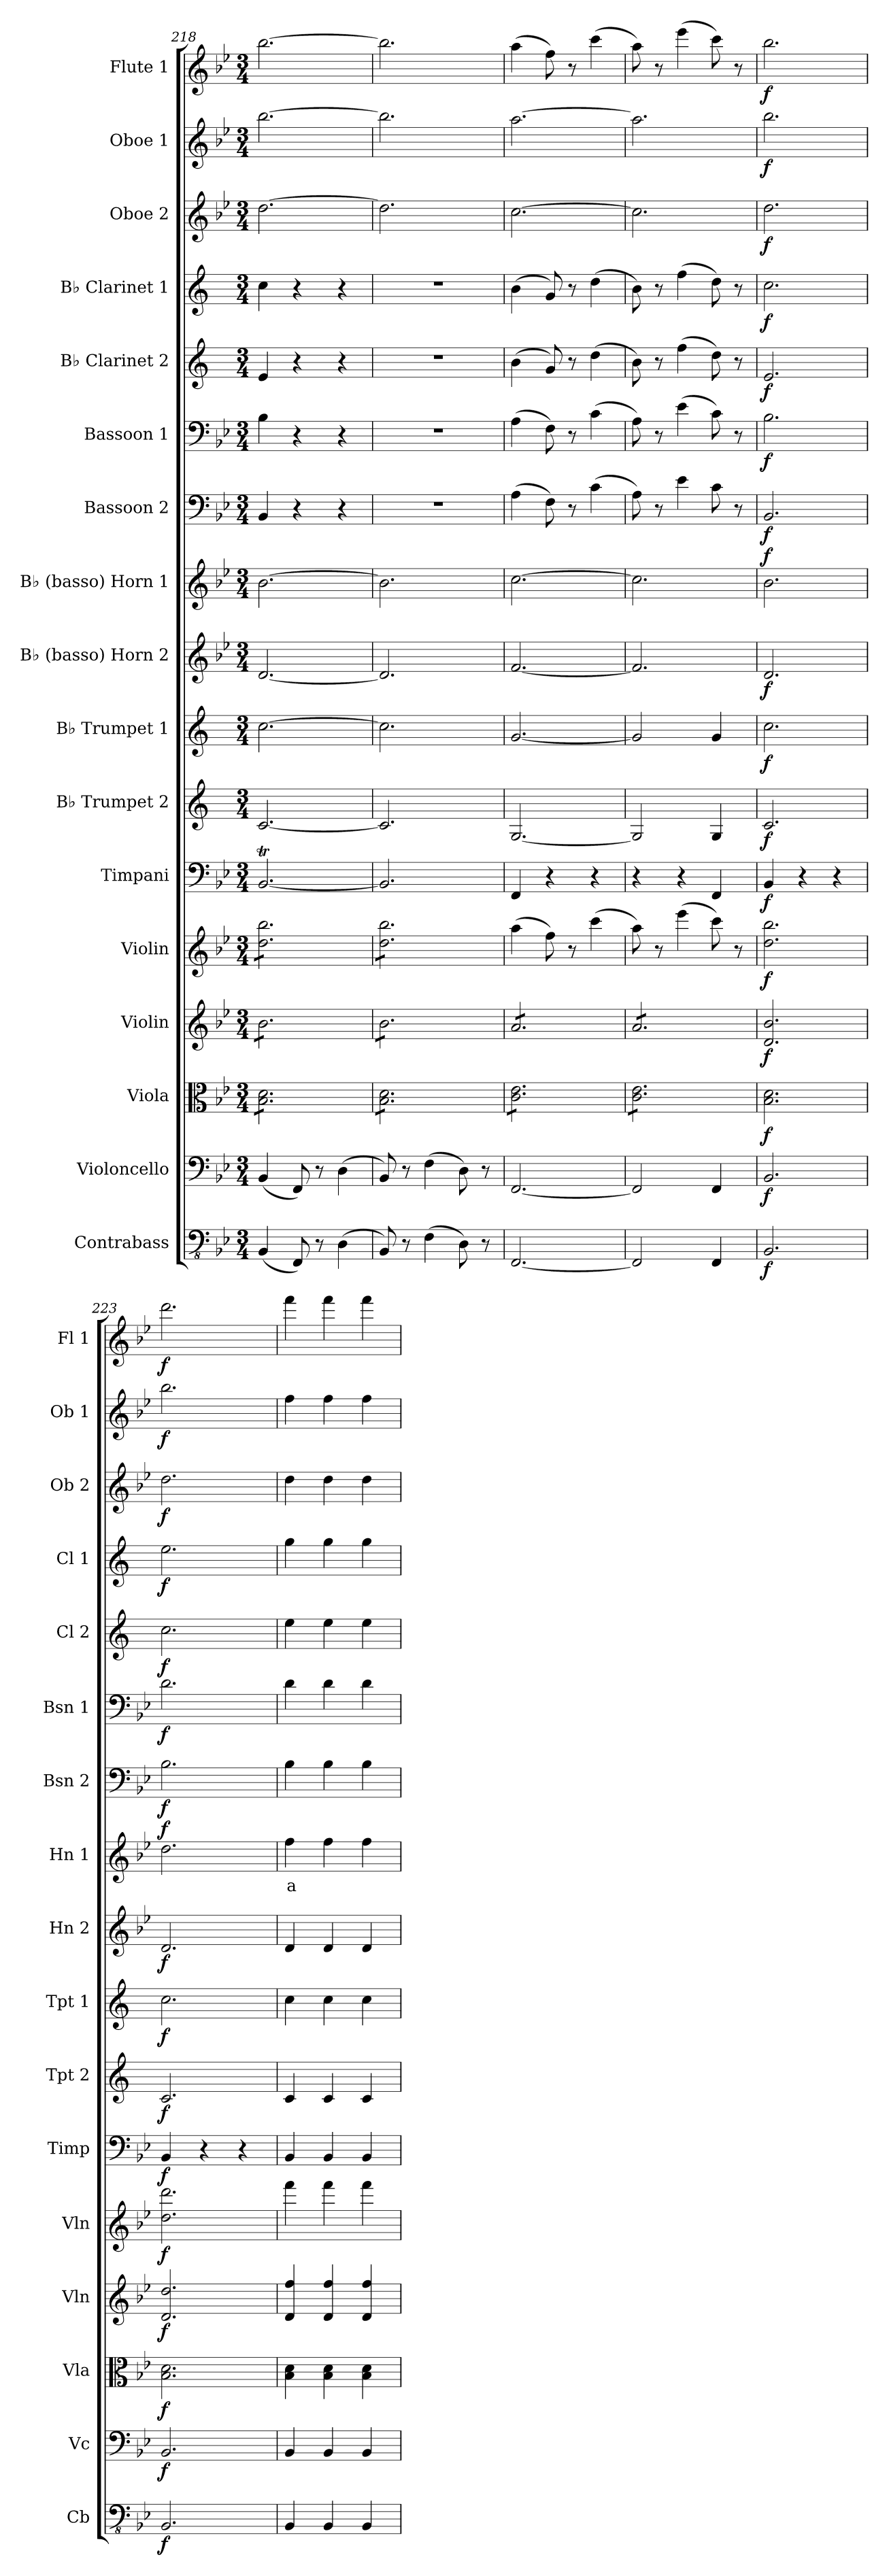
**kern	**dynam	**kern	**dynam	**kern	**dynam	**kern	**dynam	**kern	**dynam	**kern	**dynam	**kern	**dynam	**kern	**dynam	**kern	**dynam	**kern	**text	**dynam	**kern	**dynam	**kern	**dynam	**kern	**dynam	**kern	**dynam	**kern	**dynam	**kern	**dynam	**kern	**dynam
*part17	*part17	*part16	*part16	*part15	*part15	*part14	*part14	*part13	*part13	*part12	*part12	*part11	*part11	*part10	*part10	*part9	*part9	*part8	*part8	*part8	*part7	*part7	*part6	*part6	*part5	*part5	*part4	*part4	*part3	*part3	*part2	*part2	*part1	*part1
*staff17	*staff17	*staff16	*staff16	*staff15	*staff15	*staff14	*staff14	*staff13	*staff13	*staff12	*staff12	*staff11	*staff11	*staff10	*staff10	*staff9	*staff9	*staff8	*staff8	*staff8	*staff7	*staff7	*staff6	*staff6	*staff5	*staff5	*staff4	*staff4	*staff3	*staff3	*staff2	*staff2	*staff1	*staff1
*I"Contrabass	*	*I"Violoncello	*	*I"Viola	*	*I"Violin	*	*I"Violin	*	*I"Timpani	*	*I"B♭ Trumpet 2	*	*I"B♭ Trumpet 1	*	*I"B♭ (basso) Horn 2	*	*I"B♭ (basso) Horn 1	*	*	*I"Bassoon 2	*	*I"Bassoon 1	*	*I"B♭ Clarinet 2	*	*I"B♭ Clarinet 1	*	*I"Oboe 2	*	*I"Oboe 1	*	*I"Flute 1	*
*I'Cb	*	*I'Vc	*	*I'Vla	*	*I'Vln	*	*I'Vln	*	*I'Timp	*	*I'Tpt 2	*	*I'Tpt 1	*	*I'Hn 2	*	*I'Hn 1	*	*	*I'Bsn 2	*	*I'Bsn 1	*	*I'Cl 2	*	*I'Cl 1	*	*I'Ob 2	*	*I'Ob 1	*	*I'Fl 1	*
*clefFv4	*	*clefF4	*	*clefC3	*	*clefG2	*	*clefG2	*	*clefF4	*	*clefG2	*	*clefG2	*	*clefG2	*	*clefG2	*	*	*clefF4	*	*clefF4	*	*clefG2	*	*clefG2	*	*clefG2	*	*clefG2	*	*clefG2	*
*	*	*	*	*	*	*	*	*	*	*	*	*ITrd1c2	*	*ITrd1c2	*	*ITrd8c14	*	*ITrd8c14	*	*	*	*	*	*	*ITrd1c2	*	*ITrd1c2	*	*	*	*	*	*	*
*k[b-e-]	*	*k[b-e-]	*	*k[b-e-]	*	*k[b-e-]	*	*k[b-e-]	*	*k[b-e-]	*	*k[b-e-]	*	*k[b-e-]	*	*k[b-e-]	*	*k[b-e-]	*	*	*k[b-e-]	*	*k[b-e-]	*	*k[b-e-]	*	*k[b-e-]	*	*k[b-e-]	*	*k[b-e-]	*	*k[b-e-]	*
*M3/4	*	*M3/4	*	*M3/4	*	*M3/4	*	*M3/4	*	*M3/4	*	*M3/4	*	*M3/4	*	*M3/4	*	*M3/4	*	*	*M3/4	*	*M3/4	*	*M3/4	*	*M3/4	*	*M3/4	*	*M3/4	*	*M3/4	*
=218	=218	=218	=218	=218	=218	=218	=218	=218	=218	=218	=218	=218	=218	=218	=218	=218	=218	=218	=218	=218	=218	=218	=218	=218	=218	=218	=218	=218	=218	=218	=218	=218	=218	=218
*	*	*	*	*tremolo	*	*	*	*	*	*	*	*	*	*	*	*	*	*	*	*	*	*	*	*	*	*	*	*	*	*	*	*	*	*
*	*	*	*	*	*	*tremolo	*	*	*	*	*	*	*	*	*	*	*	*	*	*	*	*	*	*	*	*	*	*	*	*	*	*	*	*
*	*	*	*	*	*	*	*	*tremolo	*	*	*	*	*	*	*	*	*	*	*	*	*	*	*	*	*	*	*	*	*	*	*	*	*	*
(4BBB-/	.	(4BB-/	.	8B-\ 8d\L	.	8b-\L	.	8dd\ 8bb-\L	.	[2.BB-T/	.	[2.B-/	.	[2.b-\	.	[2.D/	.	[2.B-\	.	.	4BB-/	.	4B-\	.	4d/	.	4b-\	.	[2.dd\	.	[2.bb-\	.	[2.bb-\	.
.	.	.	.	8B-\ 8d\	.	8b-\	.	8dd\ 8bb-\	.	.	.	.	.	.	.	.	.	.	.	.	.	.	.	.	.	.	.	.	.	.	.	.	.	.
8FFF/)	.	8FF/)	.	8B-\ 8d\	.	8b-\	.	8dd\ 8bb-\	.	.	.	.	.	.	.	.	.	.	.	.	4r	.	4r	.	4r	.	4r	.	.	.	.	.	.	.
8r	.	8r	.	8B-\ 8d\	.	8b-\	.	8dd\ 8bb-\	.	.	.	.	.	.	.	.	.	.	.	.	.	.	.	.	.	.	.	.	.	.	.	.	.	.
(4DD\	.	(4D\	.	8B-\ 8d\	.	8b-\	.	8dd\ 8bb-\	.	.	.	.	.	.	.	.	.	.	.	.	4r	.	4r	.	4r	.	4r	.	.	.	.	.	.	.
.	.	.	.	8B-\ 8d\J	.	8b-\J	.	8dd\ 8bb-\J	.	.	.	.	.	.	.	.	.	.	.	.	.	.	.	.	.	.	.	.	.	.	.	.	.	.
=219	=219	=219	=219	=219	=219	=219	=219	=219	=219	=219	=219	=219	=219	=219	=219	=219	=219	=219	=219	=219	=219	=219	=219	=219	=219	=219	=219	=219	=219	=219	=219	=219	=219	=219
8BBB-/)	.	8BB-/)	.	8B-\ 8d\L	.	8b-\L	.	8dd\ 8bb-\L	.	2.BB-TTT/]	.	2.B-/]	.	2.b-\]	.	2.D/]	.	2.B-\]	.	.	2.r	.	2.r	.	2.r	.	2.r	.	2.dd\]	.	2.bb-\]	.	2.bb-\]	.
8r	.	8r	.	8B-\ 8d\	.	8b-\	.	8dd\ 8bb-\	.	.	.	.	.	.	.	.	.	.	.	.	.	.	.	.	.	.	.	.	.	.	.	.	.	.
(4FF\	.	(4F\	.	8B-\ 8d\	.	8b-\	.	8dd\ 8bb-\	.	.	.	.	.	.	.	.	.	.	.	.	.	.	.	.	.	.	.	.	.	.	.	.	.	.
.	.	.	.	8B-\ 8d\	.	8b-\	.	8dd\ 8bb-\	.	.	.	.	.	.	.	.	.	.	.	.	.	.	.	.	.	.	.	.	.	.	.	.	.	.
8DD\)	.	8D\)	.	8B-\ 8d\	.	8b-\	.	8dd\ 8bb-\	.	.	.	.	.	.	.	.	.	.	.	.	.	.	.	.	.	.	.	.	.	.	.	.	.	.
8r	.	8r	.	8B-\ 8d\J	.	8b-\J	.	8dd\ 8bb-\J	.	.	.	.	.	.	.	.	.	.	.	.	.	.	.	.	.	.	.	.	.	.	.	.	.	.
*	*	*	*	*	*	*	*	*Xtremolo	*	*	*	*	*	*	*	*	*	*	*	*	*	*	*	*	*	*	*	*	*	*	*	*	*	*
=220	=220	=220	=220	=220	=220	=220	=220	=220	=220	=220	=220	=220	=220	=220	=220	=220	=220	=220	=220	=220	=220	=220	=220	=220	=220	=220	=220	=220	=220	=220	=220	=220	=220	=220
[2.FFF/	.	[2.FF/	.	8c\ 8e-\L	.	8a/L	.	(4aa\	.	4FF/	.	[2.F/	.	[2.f/	.	[2.F/	.	[2.c\	.	.	(4A\	.	(4A\	.	(4a\	.	(4a\	.	[2.cc\	.	[2.aa\	.	(4aa\	.
.	.	.	.	8c\ 8e-\	.	8a/	.	.	.	.	.	.	.	.	.	.	.	.	.	.	.	.	.	.	.	.	.	.	.	.	.	.	.	.
.	.	.	.	8c\ 8e-\	.	8a/	.	8ff\)	.	4r	.	.	.	.	.	.	.	.	.	.	8F\)	.	8F\)	.	8f/)	.	8f/)	.	.	.	.	.	8ff\)	.
.	.	.	.	8c\ 8e-\	.	8a/	.	8r	.	.	.	.	.	.	.	.	.	.	.	.	8r	.	8r	.	8r	.	8r	.	.	.	.	.	8r	.
.	.	.	.	8c\ 8e-\	.	8a/	.	(4ccc\	.	4r	.	.	.	.	.	.	.	.	.	.	(4c\	.	(4c\	.	(4cc\	.	(4cc\	.	.	.	.	.	(4ccc\	.
.	.	.	.	8c\ 8e-\J	.	8a/J	.	.	.	.	.	.	.	.	.	.	.	.	.	.	.	.	.	.	.	.	.	.	.	.	.	.	.	.
=221	=221	=221	=221	=221	=221	=221	=221	=221	=221	=221	=221	=221	=221	=221	=221	=221	=221	=221	=221	=221	=221	=221	=221	=221	=221	=221	=221	=221	=221	=221	=221	=221	=221	=221
2FFF/]	.	2FF/]	.	8c\ 8e-\L	.	8a/L	.	8aa\)	.	4r	.	2F/]	.	2f/]	.	2.F/]	.	2.c\]	.	.	8A\)	.	8A\)	.	8a\)	.	8a\)	.	2.cc\]	.	2.aa\]	.	8aa\)	.
.	.	.	.	8c\ 8e-\	.	8a/	.	8r	.	.	.	.	.	.	.	.	.	.	.	.	8r	.	8r	.	8r	.	8r	.	.	.	.	.	8r	.
.	.	.	.	8c\ 8e-\	.	8a/	.	(4eee-\	.	4r	.	.	.	.	.	.	.	.	.	.	4e-\	.	(4e-\	.	(4ee-\	.	(4ee-\	.	.	.	.	.	(4eee-\	.
.	.	.	.	8c\ 8e-\	.	8a/	.	.	.	.	.	.	.	.	.	.	.	.	.	.	.	.	.	.	.	.	.	.	.	.	.	.	.	.
4FFF/	.	4FF/	.	8c\ 8e-\	.	8a/	.	8ccc\)	.	4FF/	.	4F/	.	4f/	.	.	.	.	.	.	8c\	.	8c\)	.	8cc\)	.	8cc\)	.	.	.	.	.	8ccc\)	.
.	.	.	.	8c\ 8e-\J	.	8a/J	.	8r	.	.	.	.	.	.	.	.	.	.	.	.	8r	.	8r	.	8r	.	8r	.	.	.	.	.	8r	.
*	*	*	*	*	*	*Xtremolo	*	*	*	*	*	*	*	*	*	*	*	*	*	*	*	*	*	*	*	*	*	*	*	*	*	*	*	*
*	*	*	*	*Xtremolo	*	*	*	*	*	*	*	*	*	*	*	*	*	*	*	*	*	*	*	*	*	*	*	*	*	*	*	*	*	*
=222	=222	=222	=222	=222	=222	=222	=222	=222	=222	=222	=222	=222	=222	=222	=222	=222	=222	=222	=222	=222	=222	=222	=222	=222	=222	=222	=222	=222	=222	=222	=222	=222	=222	=222
!	!LO:DY:b	!	!LO:DY:b	!	!LO:DY:b	!	!LO:DY:b	!	!LO:DY:b	!	!LO:DY:b	!	!LO:DY:b	!	!LO:DY:b	!	!LO:DY:b	!	!	!LO:DY:b	!	!LO:DY:b	!	!LO:DY:b	!	!LO:DY:b	!	!LO:DY:b	!	!LO:DY:b	!	!LO:DY:b	!	!LO:DY:b
2.BBB-/	f	2.BB-/	f	2.B-\ 2.d\	f	2.d/ 2.b-/	f	2.dd\ 2.bb-\	f	4BB-/	f	2.B-/	f	2.b-\	f	2.D/	f	2.B-\	.	f	2.BB-/	f	2.B-\	f	2.d/	f	2.b-\	f	2.dd\	f	2.bb-\	f	2.bb-\	f
.	.	.	.	.	.	.	.	.	.	4r	.	.	.	.	.	.	.	.	.	.	.	.	.	.	.	.	.	.	.	.	.	.	.	.
.	.	.	.	.	.	.	.	.	.	4r	.	.	.	.	.	.	.	.	.	.	.	.	.	.	.	.	.	.	.	.	.	.	.	.
!!LO:PB:g=z
=223	=223	=223	=223	=223	=223	=223	=223	=223	=223	=223	=223	=223	=223	=223	=223	=223	=223	=223	=223	=223	=223	=223	=223	=223	=223	=223	=223	=223	=223	=223	=223	=223	=223	=223
!	!LO:DY:b	!	!LO:DY:b	!	!LO:DY:b	!	!LO:DY:b	!	!LO:DY:b	!	!LO:DY:b	!	!LO:DY:b	!	!LO:DY:b	!	!LO:DY:b	!	!	!LO:DY:b	!	!LO:DY:b	!	!LO:DY:b	!	!LO:DY:b	!	!LO:DY:b	!	!LO:DY:b	!	!LO:DY:b	!	!LO:DY:b
2.BBB-/	f	2.BB-/	f	2.B-\ 2.d\	f	2.d/ 2.dd/	f	2.dd\ 2.ddd\	f	4BB-/	f	2.B-/	f	2.b-\	f	2.D/	f	2.d\	.	f	2.B-\	f	2.d\	f	2.b-\	f	2.dd\	f	2.dd\	f	2.bb-\	f	2.ddd\	f
.	.	.	.	.	.	.	.	.	.	4r	.	.	.	.	.	.	.	.	.	.	.	.	.	.	.	.	.	.	.	.	.	.	.	.
.	.	.	.	.	.	.	.	.	.	4r	.	.	.	.	.	.	.	.	.	.	.	.	.	.	.	.	.	.	.	.	.	.	.	.
=224	=224	=224	=224	=224	=224	=224	=224	=224	=224	=224	=224	=224	=224	=224	=224	=224	=224	=224	=224	=224	=224	=224	=224	=224	=224	=224	=224	=224	=224	=224	=224	=224	=224	=224
!	!	!	!	!	!	!	!	!	!	!	!	!	!	!	!	!	!	!	!LO:LY:b:color=#FF0000	!	!	!	!	!	!	!	!	!	!	!	!	!	!	!
4BBB-/	.	4BB-/	.	4B-\ 4d\	.	4d/ 4ff/	.	4fff\	.	4BB-/	.	4B-/	.	4b-\	.	4D/	.	4f\	a	.	4B-\	.	4d\	.	4dd\	.	4ff\	.	4dd\	.	4ff\	.	4fff\	.
4BBB-/	.	4BB-/	.	4B-\ 4d\	.	4d/ 4ff/	.	4fff\	.	4BB-/	.	4B-/	.	4b-\	.	4D/	.	4f\	.	.	4B-\	.	4d\	.	4dd\	.	4ff\	.	4dd\	.	4ff\	.	4fff\	.
4BBB-/	.	4BB-/	.	4B-\ 4d\	.	4d/ 4ff/	.	4fff\	.	4BB-/	.	4B-/	.	4b-\	.	4D/	.	4f\	.	.	4B-\	.	4d\	.	4dd\	.	4ff\	.	4dd\	.	4ff\	.	4fff\	.
=	=	=	=	=	=	=	=	=	=	=	=	=	=	=	=	=	=	=	=	=	=	=	=	=	=	=	=	=	=	=	=	=	=	=
*-	*-	*-	*-	*-	*-	*-	*-	*-	*-	*-	*-	*-	*-	*-	*-	*-	*-	*-	*-	*-	*-	*-	*-	*-	*-	*-	*-	*-	*-	*-	*-	*-	*-	*-
